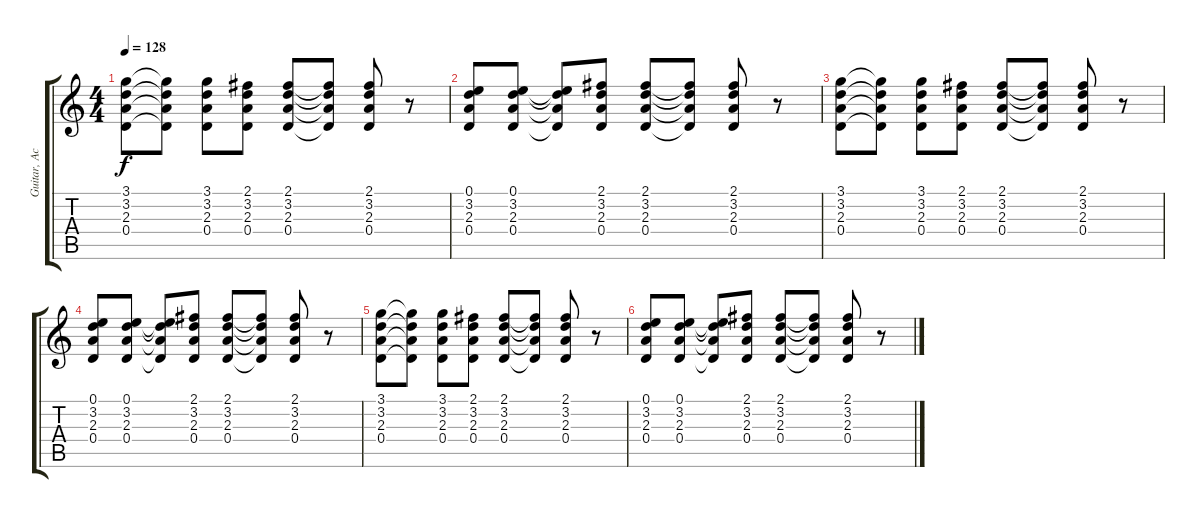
\track ("Guitar, Acoustic" "Guitar, Ac") {mute instrument acousticguitarsteel}
\staff {score tabs}
\tuning (E4 B3 G3 D3 A2 E2) {hide}
\ts (4 4)
\tempo 128
\clef g2
\ks c
(3.1 3.2 2.3 0.4).8{dy f} (3.1{t} 3.2{t} 2.3{t} 0.4{t}).8 (3.1 3.2 2.3 0.4).8 (2.1 3.2 2.3 0.4).8 (2.1 3.2 2.3 0.4).8 (2.1{t} 3.2{t} 2.3{t} 0.4{t}).8 (2.1 3.2 2.3 0.4).8 r.8 |
(0.1 3.2 2.3 0.4).8 (0.1 3.2 2.3 0.4).8 (0.1{t} 3.2{t} 2.3{t} 0.4{t}).8 (2.1 3.2 2.3 0.4).8 (2.1 3.2 2.3 0.4).8 (2.1{t} 3.2{t} 2.3{t} 0.4{t}).8 (2.1 3.2 2.3 0.4).8 r.8 |
(3.1 3.2 2.3 0.4).8 (3.1{t} 3.2{t} 2.3{t} 0.4{t}).8 (3.1 3.2 2.3 0.4).8 (2.1 3.2 2.3 0.4).8 (2.1 3.2 2.3 0.4).8 (2.1{t} 3.2{t} 2.3{t} 0.4{t}).8 (2.1 3.2 2.3 0.4).8 r.8 |
(0.1 3.2 2.3 0.4).8 (0.1 3.2 2.3 0.4).8 (0.1{t} 3.2{t} 2.3{t} 0.4{t}).8 (2.1 3.2 2.3 0.4).8 (2.1 3.2 2.3 0.4).8 (2.1{t} 3.2{t} 2.3{t} 0.4{t}).8 (2.1 3.2 2.3 0.4).8 r.8 |
(3.1 3.2 2.3 0.4).8 (3.1{t} 3.2{t} 2.3{t} 0.4{t}).8 (3.1 3.2 2.3 0.4).8 (2.1 3.2 2.3 0.4).8 (2.1 3.2 2.3 0.4).8 (2.1{t} 3.2{t} 2.3{t} 0.4{t}).8 (2.1 3.2 2.3 0.4).8 r.8 |
(0.1 3.2 2.3 0.4).8 (0.1 3.2 2.3 0.4).8 (0.1{t} 3.2{t} 2.3{t} 0.4{t}).8 (2.1 3.2 2.3 0.4).8 (2.1 3.2 2.3 0.4).8 (2.1{t} 3.2{t} 2.3{t} 0.4{t}).8 (2.1 3.2 2.3 0.4).8 r.8
